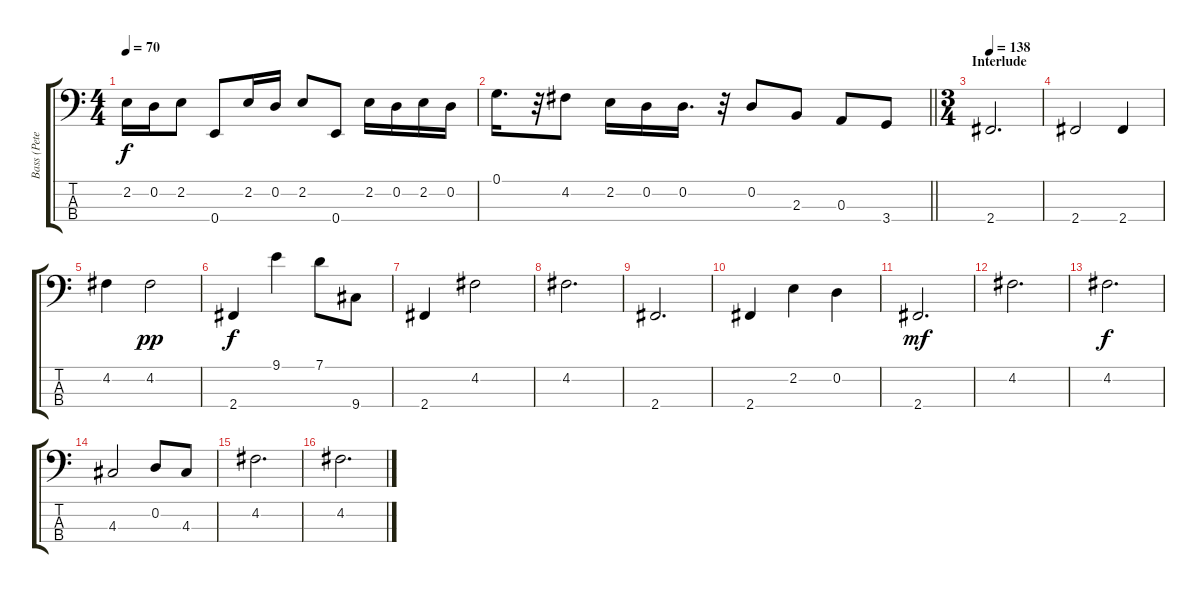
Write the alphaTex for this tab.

\track ("Bass (Pete)" "Bass (Pete") {instrument electricbassfinger}
\staff {score tabs}
\tuning (G2 D2 A1 E1) {hide}
\ts (4 4)
\tempo 70
\clef f4
\ks c
2.2.16{dy f} 0.2.16 2.2.8 0.4.8 2.2.16 0.2.16 2.2.8 0.4.8 2.2.16 0.2.16 2.2.16 0.2.16 |
\barLineRight lightlight
0.1.16{d} r.32 4.2.8 2.2.16 0.2.16 0.2.16{d} r.32 0.2.8 2.3.8 0.3.8 3.4.8 |
\ts (3 4)
\section ("" "Interlude")
\tempo 138
2.4.2{d volume 14} |
2.4.2 2.4.4 |
4.2.4 4.2.2{dy pp} |
2.4.4{dy f} 9.1.4 7.1.8 9.4.8 |
2.4.4 4.2.2 |
4.2.2{d} |
2.4.2{d} |
2.4.4 2.2.4 0.2.4 |
2.4.2{d dy mf} |
4.2.2{d} |
4.2.2{d dy f} |
4.3.2 0.2.8 4.3.8 |
4.2.2{d} |
4.2.2{d}
